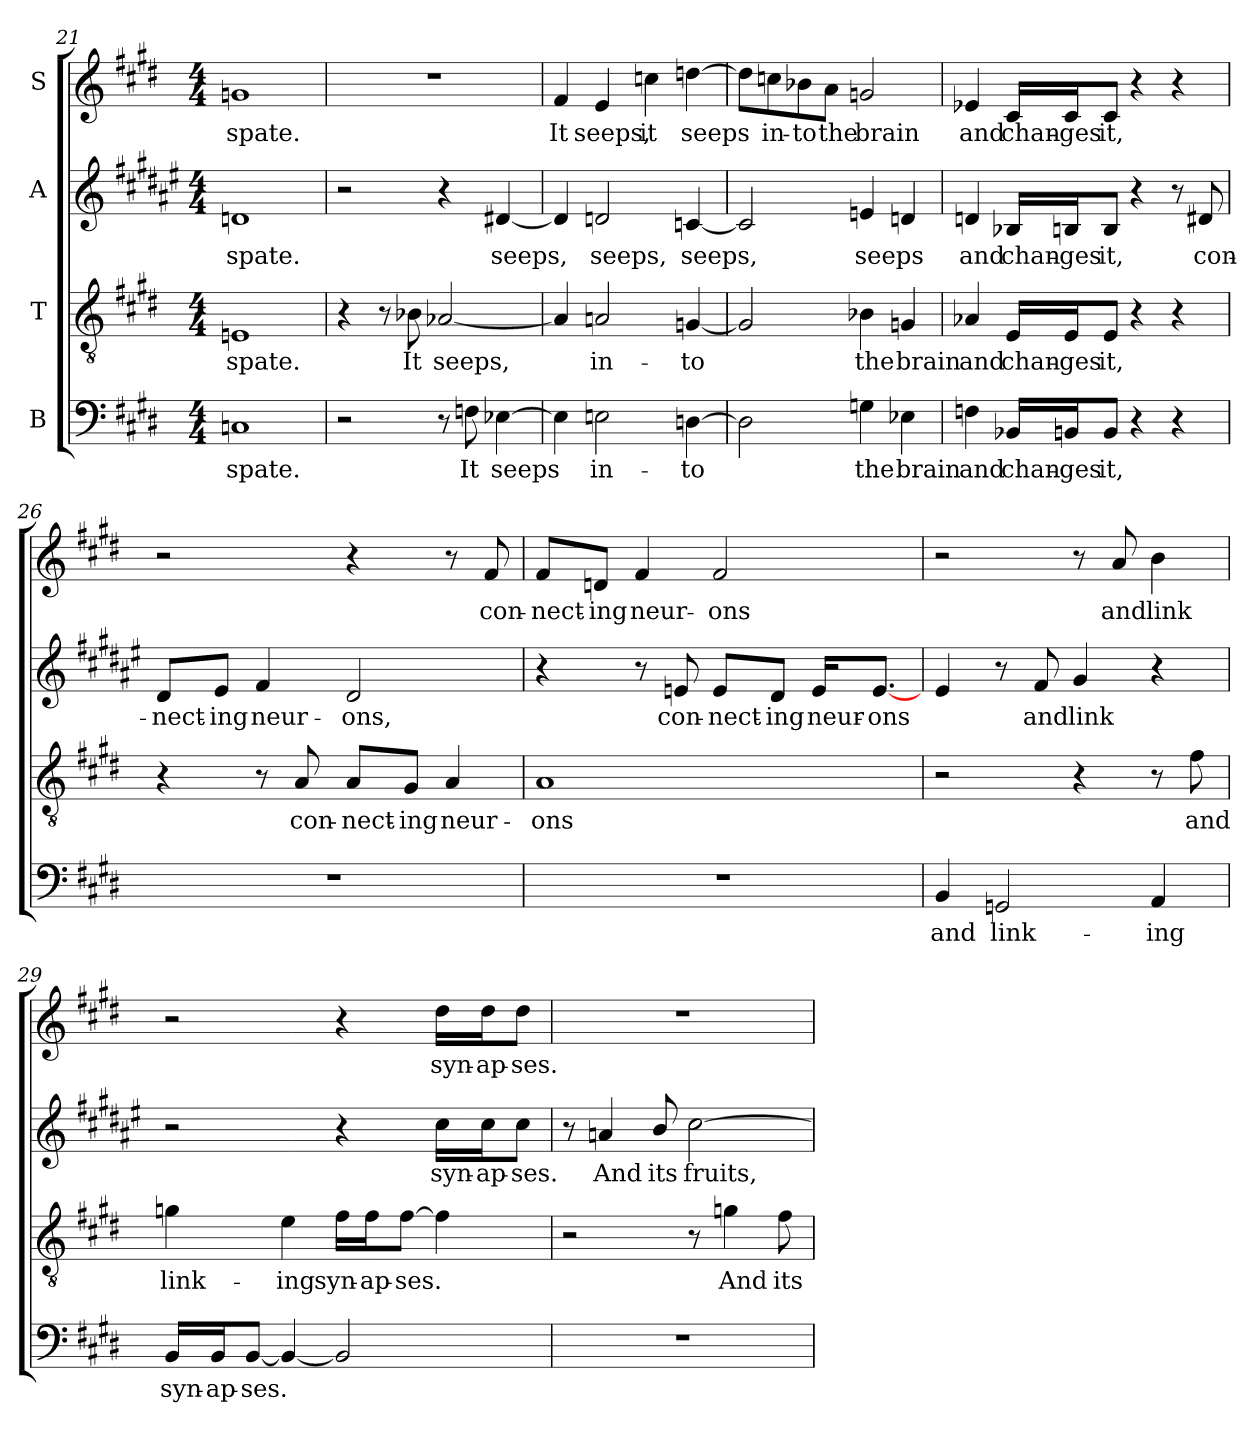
**kern	**text	**kern	**text	**kern	**text	**kern	**text
*part4	*part4	*part3	*part3	*part2	*part2	*part1	*part1
*staff4	*staff4	*staff3	*staff3	*staff2	*staff2	*staff1	*staff1
*I"B	*	*I"T	*	*I"A	*	*I"S	*
*clefF4	*	*clefGv2	*	*clefG2	*	*clefG2	*
*	*	*	*	*ITrd1c2	*	*	*
*k[f#c#g#d#]	*	*k[f#c#g#d#]	*	*k[f#c#g#d#]	*	*k[f#c#g#d#]	*
*E:	*	*E:	*	*E:	*	*E:	*
*M4/4	*	*M4/4	*	*M4/4	*	*M4/4	*
=21	=21	=21	=21	=21	=21	=21	=21
!	!LO:LY:b	!	!LO:LY:b	!	!LO:LY:b	!	!LO:LY:b
1Cn	spate.	1En	spate.	1cn	spate.	1gn	spate.
=22	=22	=22	=22	=22	=22	=22	=22
2r	.	4r	.	2r	.	1r	.
.	.	8r	.	.	.	.	.
!	!	!	!LO:LY:b	!	!	!	!
.	.	8B-X\	It	.	.	.	.
!	!	!	!LO:LY:b	!	!	!	!
8r	.	[2A-X/	seeps,	4r	.	.	.
!	!LO:LY:b	!	!	!	!	!	!
8Fn\	It	.	.	.	.	.	.
!	!LO:LY:b	!	!	!	!LO:LY:b	!	!
[4E-X\	seeps	.	.	[4c#X/	seeps,	.	.
=23	=23	=23	=23	=23	=23	=23	=23
!	!	!	!	!	!	!	!LO:LY:b
4E-\]	.	4A-/]	.	4c#/]	.	4f#/	It
!	!LO:LY:b	!	!LO:LY:b	!	!LO:LY:b	!	!LO:LY:b
2En\	in-	2An/	in-	2cn/	seeps,	4e/	seeps,
!	!	!	!	!	!	!	!LO:LY:b
.	.	.	.	.	.	4ccn\	it
!	!LO:LY:b	!	!LO:LY:b	!	!LO:LY:b	!	!LO:LY:b
[4Dn\	-to	[4Gn/	-to	[4B-X/	seeps,	[4ddn\	seeps
!!LO:LB:g=z
=24	=24	=24	=24	=24	=24	=24	=24
2D\]	.	2G/]	.	2B-/]	.	8dd\L]	.
!	!	!	!	!	!	!	!LO:LY:b
.	.	.	.	.	.	8ccn\	in-
!	!	!	!	!	!	!	!LO:LY:b
.	.	.	.	.	.	8b-X\	-to
!	!	!	!	!	!	!	!LO:LY:b
.	.	.	.	.	.	8a\J	the
!	!LO:LY:b	!	!LO:LY:b	!	!LO:LY:b	!	!LO:LY:b
4Gn\	the	4B-X\	the	4dn/	seeps	2gn/	brain
!	!LO:LY:b	!	!LO:LY:b	!	!	!	!
4E-X\	brain	4G/	brain	4cn/	.	.	.
=25	=25	=25	=25	=25	=25	=25	=25
!	!LO:LY:b	!	!LO:LY:b	!	!LO:LY:b	!	!LO:LY:b
4Fn\	and	4A-X/	and	4cn/	and	4e-X/	and
!	!LO:LY:b	!	!LO:LY:b	!	!LO:LY:b	!	!LO:LY:b
16BB-X/LL	chan-	16E/LL	chan-	16A-X/LL	chan-	16c#/LL	chan-
!	!LO:LY:b	!	!LO:LY:b	!	!LO:LY:b	!	!LO:LY:b
16BB/J	-ges	16E/J	-ges	16A/J	-ges	16c#/J	-ges
!	!LO:LY:b	!	!LO:LY:b	!	!LO:LY:b	!	!LO:LY:b
8BB/J	it,	8E/J	it,	8A/J	it,	8c#/J	it,
4r	.	4r	.	4r	.	4r	.
4r	.	4r	.	8r	.	4r	.
!	!	!	!	!	!LO:LY:b	!	!
.	.	.	.	8c#X/	con-	.	.
=26	=26	=26	=26	=26	=26	=26	=26
!	!	!	!	!	!LO:LY:b	!	!
1r	.	4r	.	8c#/L	-nect-	2r	.
!	!	!	!	!	!LO:LY:b	!	!
.	.	.	.	8d#/J	-ing	.	.
!	!	!	!	!	!LO:LY:b	!	!
.	.	8r	.	4e/	neur-	.	.
!	!	!	!LO:LY:b	!	!	!	!
.	.	8A/	con-	.	.	.	.
!	!	!	!LO:LY:b	!	!LO:LY:b	!	!
.	.	8A/L	-nect-	2c#/	-ons,	4r	.
!	!	!	!LO:LY:b	!	!	!	!
.	.	8G#/J	-ing	.	.	.	.
!	!	!	!LO:LY:b	!	!	!	!
.	.	4A/	neur-	.	.	8r	.
!	!	!	!	!	!	!	!LO:LY:b
.	.	.	.	.	.	8f#/	con-
!!LO:PB:g=z
=27	=27	=27	=27	=27	=27	=27	=27
!	!	!	!LO:LY:b	!	!	!	!LO:LY:b
1r	.	1A	-ons	4r	.	8f#/L	-nect-
!	!	!	!	!	!	!	!LO:LY:b
.	.	.	.	.	.	8dn/J	-ing
!	!	!	!	!	!	!	!LO:LY:b
.	.	.	.	8r	.	4f#/	neur-
!	!	!	!	!	!LO:LY:b	!	!
.	.	.	.	8dn/	con-	.	.
!	!	!	!	!	!LO:LY:b	!	!LO:LY:b
.	.	.	.	8d/L	-nect-	2f#/	-ons
!	!	!	!	!	!LO:LY:b	!	!
.	.	.	.	8c#/J	-ing	.	.
!	!	!	!	!	!LO:LY:b	!	!
.	.	.	.	16d/KL	neur-	.	.
!	!	!	!	!	!LO:LY:b	!	!
.	.	.	.	[8.d/J	-ons	.	.
=28	=28	=28	=28	=28	=28	=28	=28
!	!LO:LY:b	!	!	!	!	!	!
4BB/	and	2r	.	4d#/	.	2r	.
!	!LO:LY:b	!	!	!	!	!	!
2GGn/	link-	.	.	8r	.	.	.
!	!	!	!	!	!LO:LY:b	!	!
.	.	.	.	8e/	and	.	.
!	!	!	!	!	!LO:LY:b	!	!
.	.	4r	.	4f#/	link	8r	.
!	!	!	!	!	!	!	!LO:LY:b
.	.	.	.	.	.	8a/	and
!	!LO:LY:b	!	!	!	!	!	!LO:LY:b
4AA/	-ing	8r	.	4r	.	4b\	link
!	!	!	!LO:LY:b	!	!	!	!
.	.	8f#\	and	.	.	.	.
=29	=29	=29	=29	=29	=29	=29	=29
!	!LO:LY:b	!	!LO:LY:b	!	!	!	!
16BB/LL	syn-	4gn\	link-	2r	.	2r	.
!	!LO:LY:b	!	!	!	!	!	!
16BB/J	-ap-	.	.	.	.	.	.
!	!LO:LY:b	!	!	!	!	!	!
[8BB/J	-ses.	.	.	.	.	.	.
!	!	!	!LO:LY:b	!	!	!	!
4BB/_	.	4e\	-ing	.	.	.	.
!	!	!	!LO:LY:b	!	!	!	!
2BB/]	.	16f#\LL	syn-	4r	.	4r	.
!	!	!	!LO:LY:b	!	!	!	!
.	.	16f#\J	-ap-	.	.	.	.
!	!	!	!LO:LY:b	!	!	!	!
.	.	[8f#\J	-ses.	.	.	.	.
!	!	!	!	!	!LO:LY:b	!	!LO:LY:b
.	.	4f#\]	.	16b\LL	syn-	16dd#\LL	syn-
!	!	!	!	!	!LO:LY:b	!	!LO:LY:b
.	.	.	.	16b\J	-ap-	16dd#\J	-ap-
!	!	!	!	!	!LO:LY:b	!	!LO:LY:b
.	.	.	.	8b\J	-ses.	8dd#\J	-ses.
!!LO:LB:g=z
=30	=30	=30	=30	=30	=30	=30	=30
1r	.	2r	.	8r	.	1r	.
!	!	!	!	!	!LO:LY:b	!	!
.	.	.	.	4gn/	And	.	.
!	!	!	!	!	!LO:LY:b	!	!
.	.	.	.	8a/	its	.	.
!	!	!	!	!	!LO:LY:b	!	!
.	.	8r	.	[2b\	fruits,	.	.
!	!	!	!LO:LY:b	!	!	!	!
.	.	4gn\	And	.	.	.	.
!	!	!	!LO:LY:b	!	!	!	!
.	.	8f#\	its	.	.	.	.
=	=	=	=	=	=	=	=
*-	*-	*-	*-	*-	*-	*-	*-
